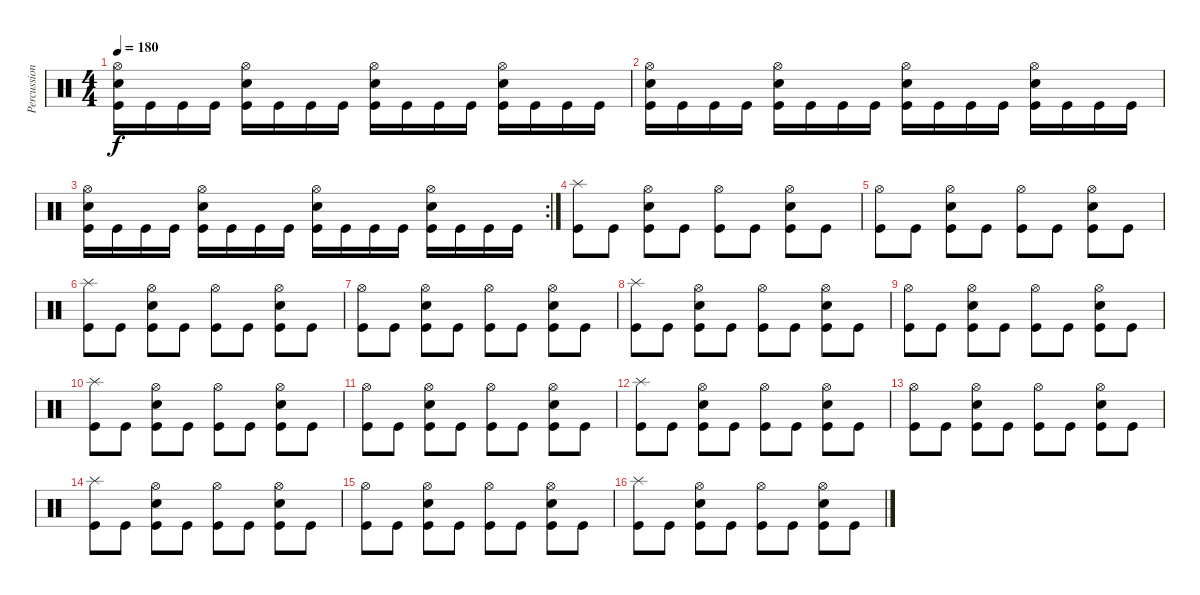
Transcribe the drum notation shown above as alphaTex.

\track ("Percussions" "Percussion") {instrument percussion}
\staff {score}
\articulation defaults
\ts (4 4)
\tempo 180
\clef neutral
\ks c
("Kick (hit)" "Electric Snare (hit)" "Hi-Hat (open)").16{dy f} "Kick (hit)".16 "Kick (hit)".16 "Kick (hit)".16 ("Kick (hit)" "Electric Snare (hit)" "Hi-Hat (open)").16 "Kick (hit)".16 "Kick (hit)".16 "Kick (hit)".16 ("Kick (hit)" "Electric Snare (hit)" "Hi-Hat (open)").16 "Kick (hit)".16 "Kick (hit)".16 "Kick (hit)".16 ("Kick (hit)" "Electric Snare (hit)" "Hi-Hat (open)").16 "Kick (hit)".16 "Kick (hit)".16 "Kick (hit)".16 |
("Kick (hit)" "Electric Snare (hit)" "Hi-Hat (open)").16 "Kick (hit)".16 "Kick (hit)".16 "Kick (hit)".16 ("Kick (hit)" "Electric Snare (hit)" "Hi-Hat (open)").16 "Kick (hit)".16 "Kick (hit)".16 "Kick (hit)".16 ("Kick (hit)" "Electric Snare (hit)" "Hi-Hat (open)").16 "Kick (hit)".16 "Kick (hit)".16 "Kick (hit)".16 ("Kick (hit)" "Electric Snare (hit)" "Hi-Hat (open)").16 "Kick (hit)".16 "Kick (hit)".16 "Kick (hit)".16 |
\rc 2
("Kick (hit)" "Electric Snare (hit)" "Hi-Hat (open)").16 "Kick (hit)".16 "Kick (hit)".16 "Kick (hit)".16 ("Kick (hit)" "Electric Snare (hit)" "Hi-Hat (open)").16 "Kick (hit)".16 "Kick (hit)".16 "Kick (hit)".16 ("Kick (hit)" "Electric Snare (hit)" "Hi-Hat (open)").16 "Kick (hit)".16 "Kick (hit)".16 "Kick (hit)".16 ("Kick (hit)" "Electric Snare (hit)" "Hi-Hat (open)").16 "Kick (hit)".16 "Kick (hit)".16 "Kick (hit)".16 |
("Kick (hit)" "Splash (hit)").8 "Kick (hit)".8 ("Kick (hit)" "Electric Snare (hit)" "Hi-Hat (open)").8 "Kick (hit)".8 ("Kick (hit)" "Hi-Hat (open)").8 "Kick (hit)".8 ("Kick (hit)" "Electric Snare (hit)" "Hi-Hat (open)").8 "Kick (hit)".8 |
("Kick (hit)" "Hi-Hat (open)").8 "Kick (hit)".8 ("Kick (hit)" "Electric Snare (hit)" "Hi-Hat (open)").8 "Kick (hit)".8 ("Kick (hit)" "Hi-Hat (open)").8 "Kick (hit)".8 ("Kick (hit)" "Electric Snare (hit)" "Hi-Hat (open)").8 "Kick (hit)".8 |
("Kick (hit)" "Splash (hit)").8 "Kick (hit)".8 ("Kick (hit)" "Electric Snare (hit)" "Hi-Hat (open)").8 "Kick (hit)".8 ("Kick (hit)" "Hi-Hat (open)").8 "Kick (hit)".8 ("Kick (hit)" "Electric Snare (hit)" "Hi-Hat (open)").8 "Kick (hit)".8 |
("Kick (hit)" "Hi-Hat (open)").8 "Kick (hit)".8 ("Kick (hit)" "Electric Snare (hit)" "Hi-Hat (open)").8 "Kick (hit)".8 ("Kick (hit)" "Hi-Hat (open)").8 "Kick (hit)".8 ("Kick (hit)" "Electric Snare (hit)" "Hi-Hat (open)").8 "Kick (hit)".8 |
("Kick (hit)" "Splash (hit)").8 "Kick (hit)".8 ("Kick (hit)" "Electric Snare (hit)" "Hi-Hat (open)").8 "Kick (hit)".8 ("Kick (hit)" "Hi-Hat (open)").8 "Kick (hit)".8 ("Kick (hit)" "Electric Snare (hit)" "Hi-Hat (open)").8 "Kick (hit)".8 |
("Kick (hit)" "Hi-Hat (open)").8 "Kick (hit)".8 ("Kick (hit)" "Electric Snare (hit)" "Hi-Hat (open)").8 "Kick (hit)".8 ("Kick (hit)" "Hi-Hat (open)").8 "Kick (hit)".8 ("Kick (hit)" "Electric Snare (hit)" "Hi-Hat (open)").8 "Kick (hit)".8 |
("Kick (hit)" "Splash (hit)").8 "Kick (hit)".8 ("Kick (hit)" "Electric Snare (hit)" "Hi-Hat (open)").8 "Kick (hit)".8 ("Kick (hit)" "Hi-Hat (open)").8 "Kick (hit)".8 ("Kick (hit)" "Electric Snare (hit)" "Hi-Hat (open)").8 "Kick (hit)".8 |
("Kick (hit)" "Hi-Hat (open)").8 "Kick (hit)".8 ("Kick (hit)" "Electric Snare (hit)" "Hi-Hat (open)").8 "Kick (hit)".8 ("Kick (hit)" "Hi-Hat (open)").8 "Kick (hit)".8 ("Kick (hit)" "Electric Snare (hit)" "Hi-Hat (open)").8 "Kick (hit)".8 |
("Kick (hit)" "Splash (hit)").8 "Kick (hit)".8 ("Kick (hit)" "Electric Snare (hit)" "Hi-Hat (open)").8 "Kick (hit)".8 ("Kick (hit)" "Hi-Hat (open)").8 "Kick (hit)".8 ("Kick (hit)" "Electric Snare (hit)" "Hi-Hat (open)").8 "Kick (hit)".8 |
("Kick (hit)" "Hi-Hat (open)").8 "Kick (hit)".8 ("Kick (hit)" "Electric Snare (hit)" "Hi-Hat (open)").8 "Kick (hit)".8 ("Kick (hit)" "Hi-Hat (open)").8 "Kick (hit)".8 ("Kick (hit)" "Electric Snare (hit)" "Hi-Hat (open)").8 "Kick (hit)".8 |
("Kick (hit)" "Splash (hit)").8 "Kick (hit)".8 ("Kick (hit)" "Electric Snare (hit)" "Hi-Hat (open)").8 "Kick (hit)".8 ("Kick (hit)" "Hi-Hat (open)").8 "Kick (hit)".8 ("Kick (hit)" "Electric Snare (hit)" "Hi-Hat (open)").8 "Kick (hit)".8 |
("Kick (hit)" "Hi-Hat (open)").8 "Kick (hit)".8 ("Kick (hit)" "Electric Snare (hit)" "Hi-Hat (open)").8 "Kick (hit)".8 ("Kick (hit)" "Hi-Hat (open)").8 "Kick (hit)".8 ("Kick (hit)" "Electric Snare (hit)" "Hi-Hat (open)").8 "Kick (hit)".8 |
("Kick (hit)" "Splash (hit)").8 "Kick (hit)".8 ("Kick (hit)" "Electric Snare (hit)" "Hi-Hat (open)").8 "Kick (hit)".8 ("Kick (hit)" "Hi-Hat (open)").8 "Kick (hit)".8 ("Kick (hit)" "Electric Snare (hit)" "Hi-Hat (open)").8 "Kick (hit)".8
